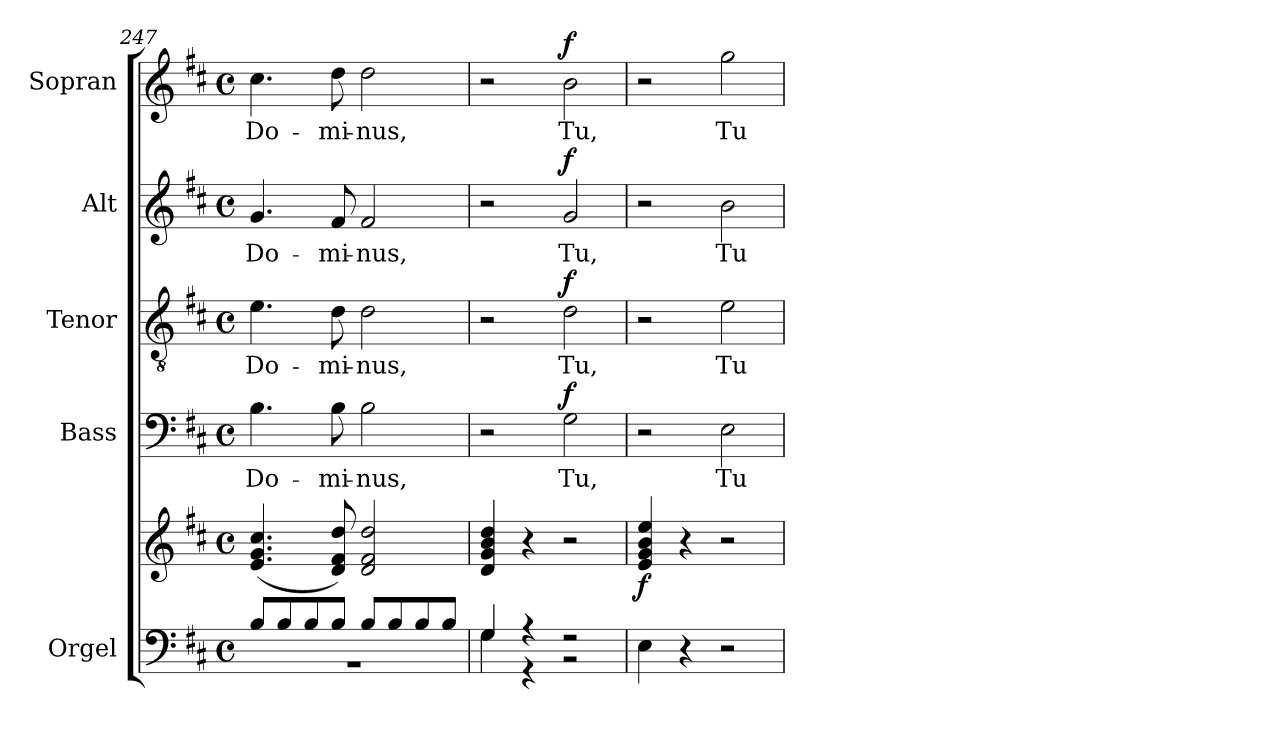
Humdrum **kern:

**kern	**kern	**dynam	**kern	**text	**dynam	**kern	**text	**dynam	**kern	**text	**dynam	**kern	**text	**dynam
*part5	*part5	*part5	*part4	*part4	*part4	*part3	*part3	*part3	*part2	*part2	*part2	*part1	*part1	*part1
*staff6	*staff5	*staff5/6	*staff4	*staff4	*staff4	*staff3	*staff3	*staff3	*staff2	*staff2	*staff2	*staff1	*staff1	*staff1
*I"Orgel	*	*	*I"Bass	*	*	*I"Tenor	*	*	*I"Alt	*	*	*I"Sopran	*	*
*I'Org.	*	*	*I'B.	*	*	*I'T.	*	*	*I'A.	*	*	*I'S.	*	*
*clefF4	*clefG2	*	*clefF4	*	*	*clefGv2	*	*	*clefG2	*	*	*clefG2	*	*
*k[f#c#]	*k[f#c#]	*	*k[f#c#]	*	*	*k[f#c#]	*	*	*k[f#c#]	*	*	*k[f#c#]	*	*
*D:	*D:	*	*D:	*	*	*D:	*	*	*D:	*	*	*D:	*	*
*M4/4	*M4/4	*	*M4/4	*	*	*M4/4	*	*	*M4/4	*	*	*M4/4	*	*
*met(c)	*met(c)	*	*met(c)	*	*	*met(c)	*	*	*met(c)	*	*	*met(c)	*	*
=247	=247	=247	=247	=247	=247	=247	=247	=247	=247	=247	=247	=247	=247	=247
*^	*	*	*	*	*	*	*	*	*	*	*	*	*	*
!	!	!	!	!	!LO:LY:b	!	!	!LO:LY:b	!	!	!LO:LY:b	!	!	!LO:LY:b	!
8B/L	1rBB	(<4.e/ 4.g/ 4.cc#/	.	4.B\	Do-	.	4.e\	Do-	.	4.g/	Do-	.	4.cc#\	Do-	.
8B/	.	.	.	.	.	.	.	.	.	.	.	.	.	.	.
8B/	.	.	.	.	.	.	.	.	.	.	.	.	.	.	.
!	!	!	!	!	!LO:LY:b	!	!	!LO:LY:b	!	!	!LO:LY:b	!	!	!LO:LY:b	!
8B/J	.	8d/ 8f#/ 8dd/)	.	8B\	-mi-	.	8d\	-mi-	.	8f#/	-mi-	.	8dd\	-mi-	.
!	!	!	!	!	!LO:LY:b	!	!	!LO:LY:b	!	!	!LO:LY:b	!	!	!LO:LY:b	!
8B/L	.	2d/ 2f#/ 2dd/	.	2B\	-nus,	.	2d\	-nus,	.	2f#/	-nus,	.	2dd\	-nus,	.
8B/	.	.	.	.	.	.	.	.	.	.	.	.	.	.	.
8B/	.	.	.	.	.	.	.	.	.	.	.	.	.	.	.
8B/J	.	.	.	.	.	.	.	.	.	.	.	.	.	.	.
=248	=248	=248	=248	=248	=248	=248	=248	=248	=248	=248	=248	=248	=248	=248	=248
4G/	4G\	4d/ 4g/ 4b/ 4dd/	.	2r	.	.	2r	.	.	2r	.	.	2r	.	.
4r	4r	4r	.	.	.	.	.	.	.	.	.	.	.	.	.
!	!	!	!	!	!LO:LY:b	!LO:DY:a	!	!LO:LY:b	!LO:DY:a	!	!LO:LY:b	!LO:DY:a	!	!LO:LY:b	!LO:DY:a
2r	2r	2r	.	2G\	Tu,	f	2d\	Tu,	f	2g/	Tu,	f	2b\	Tu,	f
=249	=249	=249	=249	=249	=249	=249	=249	=249	=249	=249	=249	=249	=249	=249	=249
!	!	!	!LO:DY:b	!	!	!	!	!	!	!	!	!	!	!	!
*v	*v	*	*	*	*	*	*	*	*	*	*	*	*	*	*
4E\	4e/ 4g/ 4b/ 4ee/	f	2r	.	.	2r	.	.	2r	.	.	2r	.	.
4r	4r	.	.	.	.	.	.	.	.	.	.	.	.	.
!	!	!	!	!LO:LY:b	!	!	!LO:LY:b	!	!	!LO:LY:b	!	!	!LO:LY:b	!
2r	2r	.	2E\	Tu	.	2e\	Tu	.	2b\	Tu	.	2gg\	Tu	.
=	=	=	=	=	=	=	=	=	=	=	=	=	=	=
*-	*-	*-	*-	*-	*-	*-	*-	*-	*-	*-	*-	*-	*-	*-
